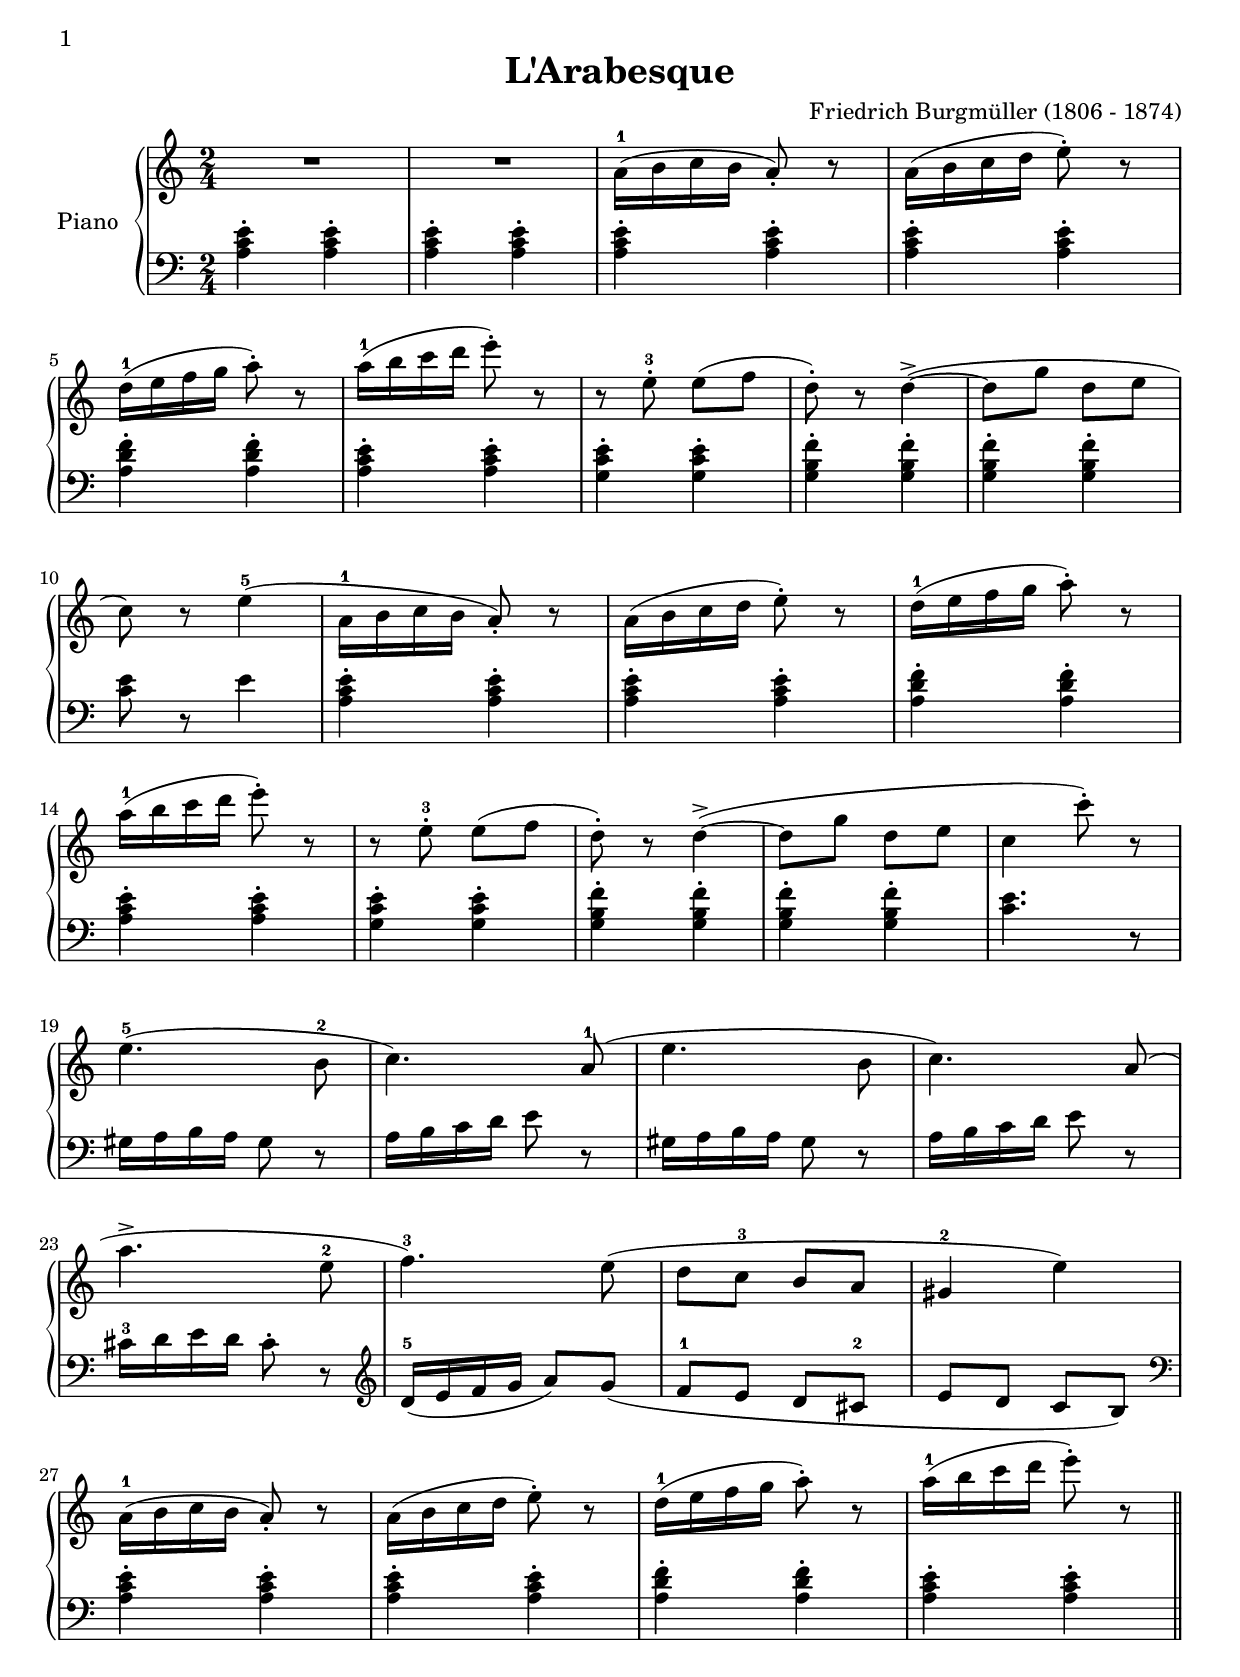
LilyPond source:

\version "2.20"

\header {
  title = 	"L'Arabesque"
  composer =	"Friedrich Burgmüller (1806 - 1874)"
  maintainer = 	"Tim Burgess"
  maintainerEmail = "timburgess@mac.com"
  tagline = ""
}

\paper {
    oddHeaderMarkup = \markup {
        \fill-line
        {
          \fromproperty #'page:page-number-string                   %% left
          \on-the-fly #not-first-page \fromproperty #'header:title  %% center
          " "                                                       %% right
         }
    }
    evenHeaderMarkup = \oddHeaderMarkup
}

global = {
  \key c \major
  \numericTimeSignature \time 2/4
  %\tempo 4 = 96
}

primaryone = \relative g' {
  a16-1( b16 c16 b16 a8-.) r8 |
}

primaryonenoslur = \relative g' {
  a16-1 b16 c16 b16 a8-.) r8 |
}

primarytwo = \relative g' {
  a16( b16 c16 d16 e8-.) r8 |
}

primarythree = \relative g'' {
  d16(-1 e16 f16 g16 a8-.) r8 |
}

primaryfour = \relative g'' {
  a16-1( b16 c16 d16 e8-.) r8 |
}

secondaryonetwo = \relative g'' {
  r8 e8-.-3 e8( f8 d8-.) r8 d4~(-> d8 g8 d8 e8 
}

secondarythree = \relative g' {
  c8) r8 e4(-5
}

bridge = \relative g' {
  \clef "treble"
  d16(-5 e16 f16 g16 a8) g8( | f8-1 e8 d8 cis8-2 | e8 d8 c8 b8) |
  \clef "bass"
}

aminor = \relative g { <a c e>4-. <a c e>4-. }
dminor = \relative g { <a d f>4-. <a d f>4-. }
cmajor = \relative g { <g c e>4-. <g c e>4-. }
gseven = \relative g { <g b f'>4-. <g b f'>4-. }

rh =  {
  \clef "treble"
  \relative g {
  R2*2
  \primaryone \primarytwo \break
  \primarythree \primaryfour
  \secondaryonetwo \break
  \secondarythree \primaryonenoslur \primarytwo \primarythree \break
  \primaryfour \secondaryonetwo c'4 c'8)-. r8 | \break
  % measure 19
  e,4.(-5 b8-2 | c4.) a8(-1 | e'4. b8 | c4.) a8( | \break
  a'4.-> e8-2 | f4.)-3 e8( |
  d8 c8-3 b8 a8 | gis4-2 e'4) | \break
  \primaryone \primarytwo \primarythree \primaryfour

    \bar "||"
  }
}

lh =  {
  \clef "bass"
  \relative g {
  \aminor \aminor \aminor \aminor \dminor \aminor
  \cmajor \gseven \gseven
  <c e>8 r8 e4 |
  \aminor \aminor \dminor \aminor
  \cmajor \gseven \gseven <c e>4. r8 |
  gis16 a16 b16 a16 gis8 r8 |
  a16 b16 c16 d16 e8 r8 |
  gis,16 a16 b16 a16 gis8 r8 | %repeat
  a16 b16 c16 d16 e8 r8 | %repeat
  % measure 19
  cis16-3 d16 e16 d16 cis8-. r8 |
  \bridge
  \aminor \aminor \dminor \aminor |

  }
}

\score {
   \context PianoStaff \with { instrumentName = "Piano" } << 
      \context Staff = "rh" <<
        \global
        \rh
      >>
      \context Staff = "lh" <<
        \global
        \lh
      >>
    >>
  \layout { }
  \midi { }
}

